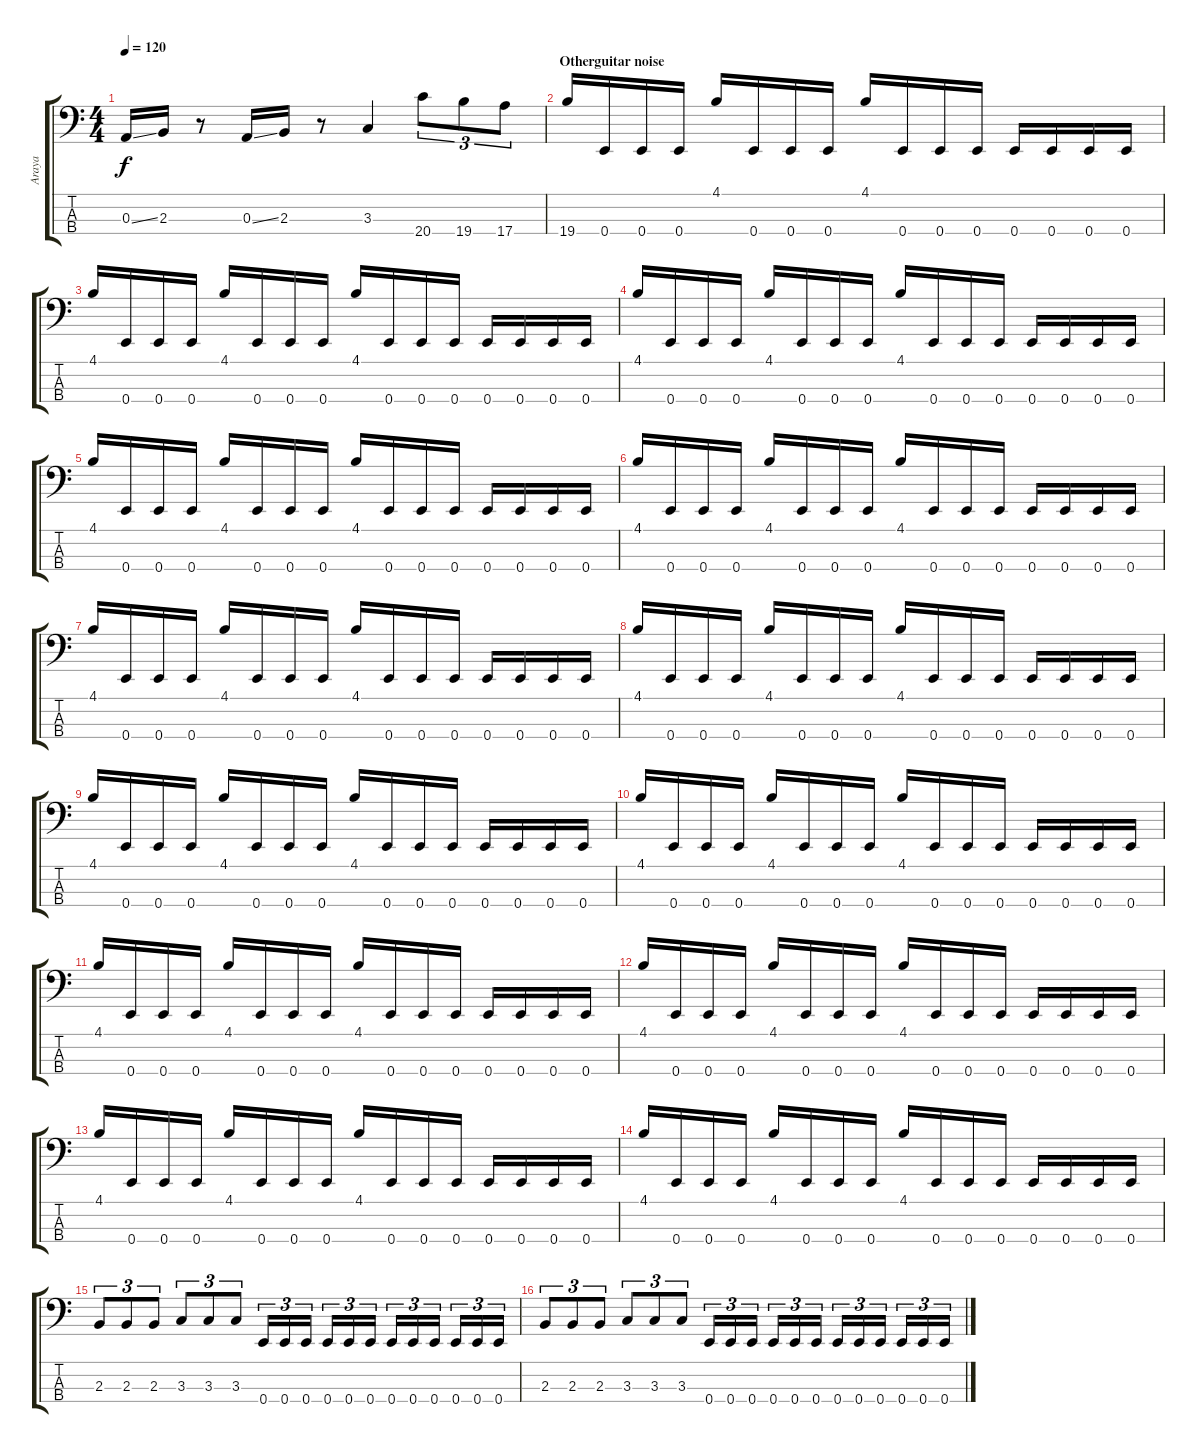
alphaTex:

\track ("Araya" "Araya") {instrument electricbasspick}
\staff {score tabs}
\tuning (G2 D2 A1 E1) {hide}
\ts (4 4)
\tempo 120
\clef f4
\ks c
0.3{ss}.16{dy f} 2.3.16 r.8 0.3{ss}.16 2.3.16 r.8 3.3.4 20.4.8{tu (3 2)} 19.4.8{tu (3 2)} 17.4.8{tu (3 2)} |
\section ("" "Otherguitar noise")
19.4.16 0.4.16 0.4.16 0.4.16 4.1.16 0.4.16 0.4.16 0.4.16 4.1.16 0.4.16 0.4.16 0.4.16 0.4.16 0.4.16 0.4.16 0.4.16 |
4.1.16 0.4.16 0.4.16 0.4.16 4.1.16 0.4.16 0.4.16 0.4.16 4.1.16 0.4.16 0.4.16 0.4.16 0.4.16 0.4.16 0.4.16 0.4.16 |
4.1.16 0.4.16 0.4.16 0.4.16 4.1.16 0.4.16 0.4.16 0.4.16 4.1.16 0.4.16 0.4.16 0.4.16 0.4.16 0.4.16 0.4.16 0.4.16 |
4.1.16 0.4.16 0.4.16 0.4.16 4.1.16 0.4.16 0.4.16 0.4.16 4.1.16 0.4.16 0.4.16 0.4.16 0.4.16 0.4.16 0.4.16 0.4.16 |
4.1.16 0.4.16 0.4.16 0.4.16 4.1.16 0.4.16 0.4.16 0.4.16 4.1.16 0.4.16 0.4.16 0.4.16 0.4.16 0.4.16 0.4.16 0.4.16 |
4.1.16 0.4.16 0.4.16 0.4.16 4.1.16 0.4.16 0.4.16 0.4.16 4.1.16 0.4.16 0.4.16 0.4.16 0.4.16 0.4.16 0.4.16 0.4.16 |
4.1.16 0.4.16 0.4.16 0.4.16 4.1.16 0.4.16 0.4.16 0.4.16 4.1.16 0.4.16 0.4.16 0.4.16 0.4.16 0.4.16 0.4.16 0.4.16 |
4.1.16 0.4.16 0.4.16 0.4.16 4.1.16 0.4.16 0.4.16 0.4.16 4.1.16 0.4.16 0.4.16 0.4.16 0.4.16 0.4.16 0.4.16 0.4.16 |
4.1.16 0.4.16 0.4.16 0.4.16 4.1.16 0.4.16 0.4.16 0.4.16 4.1.16 0.4.16 0.4.16 0.4.16 0.4.16 0.4.16 0.4.16 0.4.16 |
4.1.16 0.4.16 0.4.16 0.4.16 4.1.16 0.4.16 0.4.16 0.4.16 4.1.16 0.4.16 0.4.16 0.4.16 0.4.16 0.4.16 0.4.16 0.4.16 |
4.1.16 0.4.16 0.4.16 0.4.16 4.1.16 0.4.16 0.4.16 0.4.16 4.1.16 0.4.16 0.4.16 0.4.16 0.4.16 0.4.16 0.4.16 0.4.16 |
4.1.16 0.4.16 0.4.16 0.4.16 4.1.16 0.4.16 0.4.16 0.4.16 4.1.16 0.4.16 0.4.16 0.4.16 0.4.16 0.4.16 0.4.16 0.4.16 |
4.1.16 0.4.16 0.4.16 0.4.16 4.1.16 0.4.16 0.4.16 0.4.16 4.1.16 0.4.16 0.4.16 0.4.16 0.4.16 0.4.16 0.4.16 0.4.16 |
2.3.8{tu (3 2)} 2.3.8{tu (3 2)} 2.3.8{tu (3 2)} 3.3.8{tu (3 2)} 3.3.8{tu (3 2)} 3.3.8{tu (3 2)} 0.4.16{tu (3 2)} 0.4.16{tu (3 2)} 0.4.16{tu (3 2)} 0.4.16{tu (3 2)} 0.4.16{tu (3 2)} 0.4.16{tu (3 2)} 0.4.16{tu (3 2)} 0.4.16{tu (3 2)} 0.4.16{tu (3 2)} 0.4.16{tu (3 2)} 0.4.16{tu (3 2)} 0.4.16{tu (3 2)} |
2.3.8{tu (3 2)} 2.3.8{tu (3 2)} 2.3.8{tu (3 2)} 3.3.8{tu (3 2)} 3.3.8{tu (3 2)} 3.3.8{tu (3 2)} 0.4.16{tu (3 2)} 0.4.16{tu (3 2)} 0.4.16{tu (3 2)} 0.4.16{tu (3 2)} 0.4.16{tu (3 2)} 0.4.16{tu (3 2)} 0.4.16{tu (3 2)} 0.4.16{tu (3 2)} 0.4.16{tu (3 2)} 0.4.16{tu (3 2)} 0.4.16{tu (3 2)} 0.4.16{tu (3 2)}
